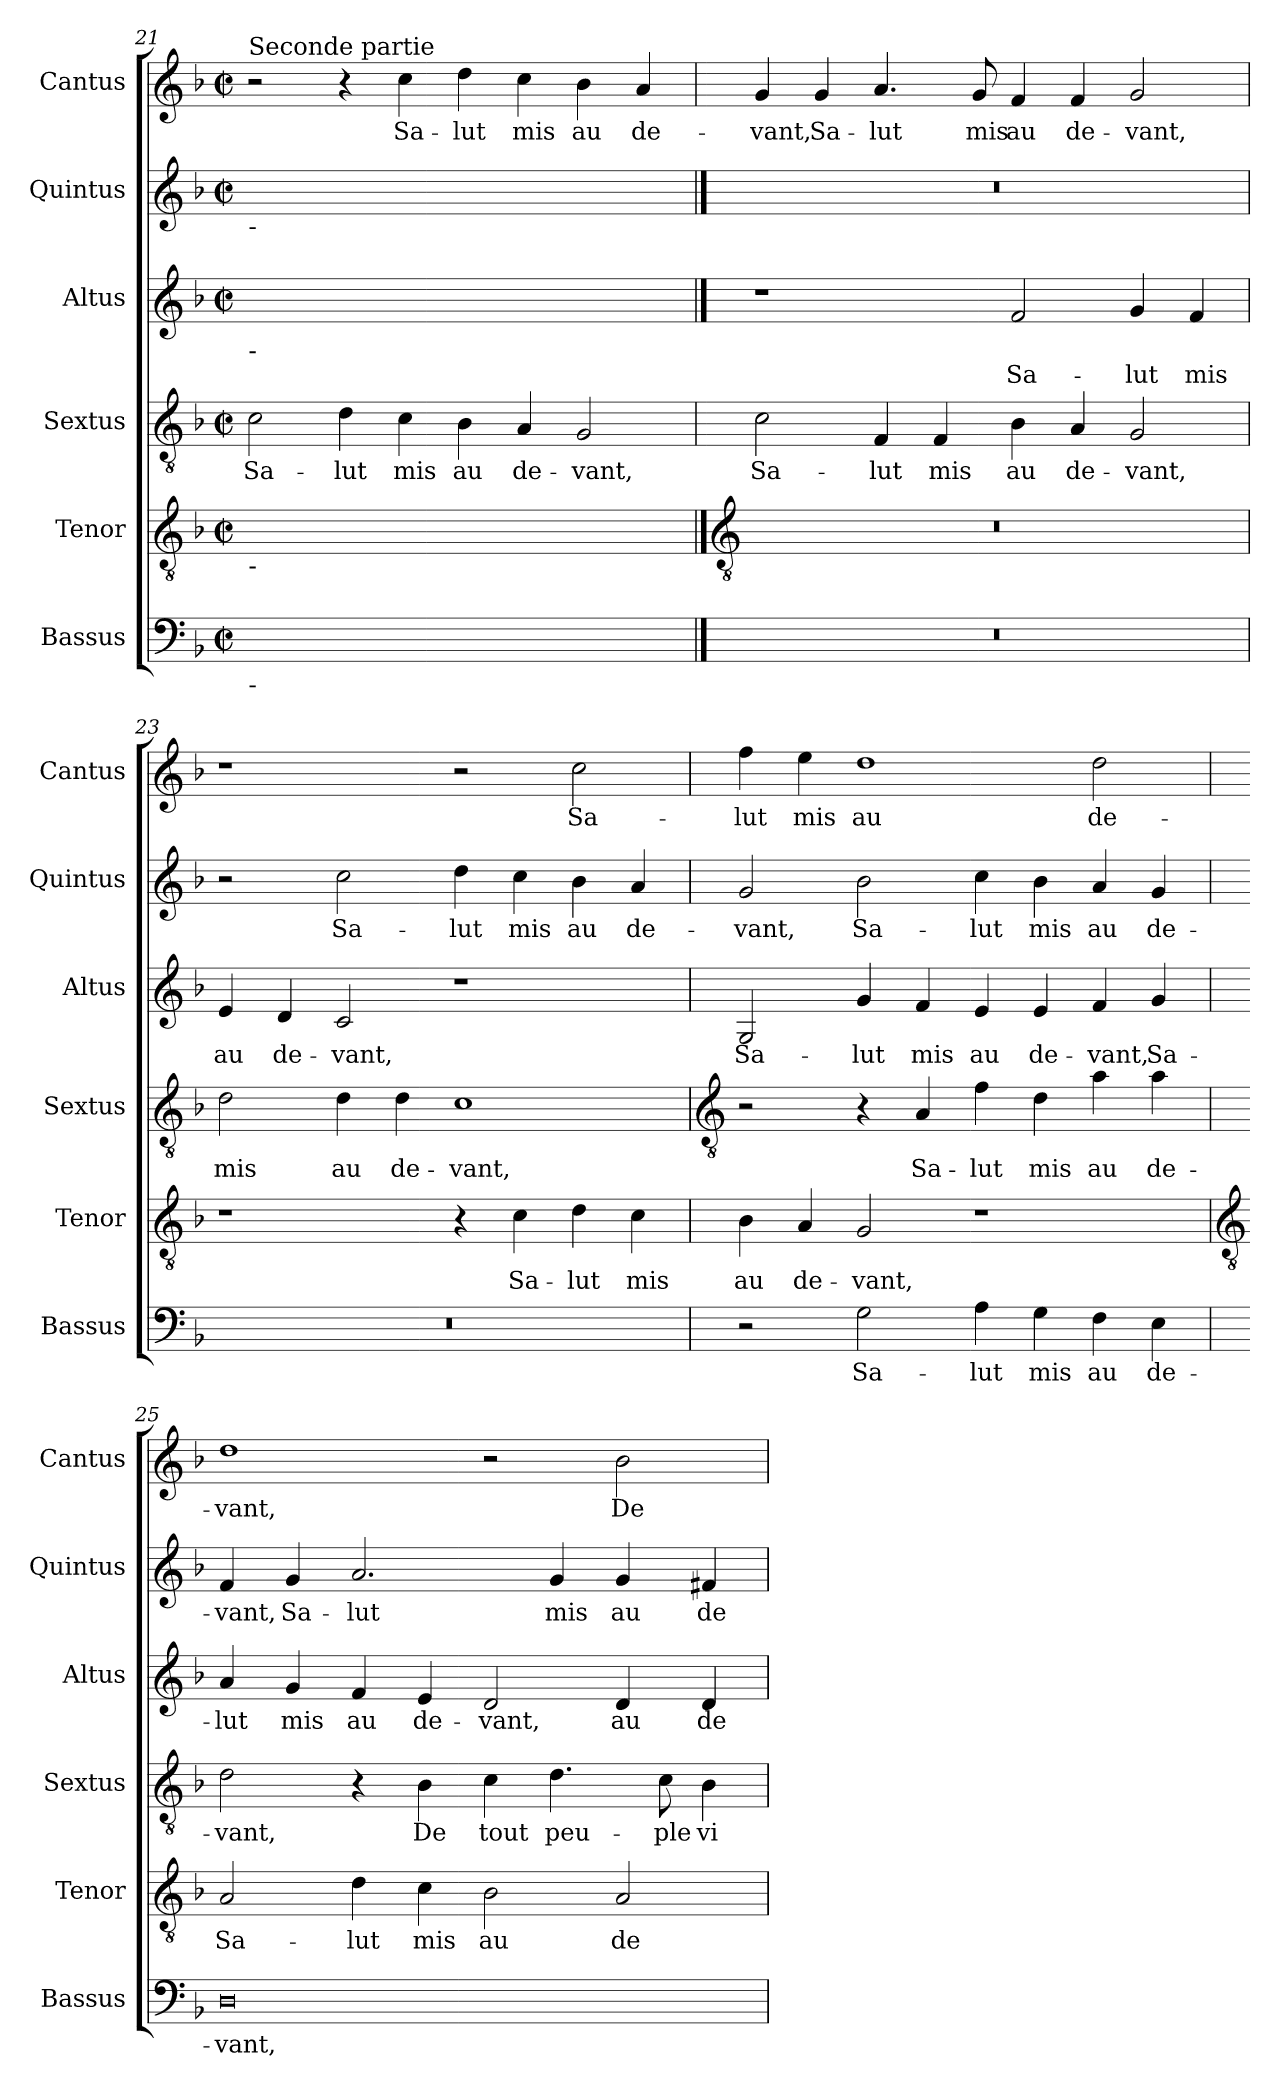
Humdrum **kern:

**kern	**text	**kern	**text	**kern	**text	**kern	**text	**kern	**text	**kern	**text
*part6	*part6	*part5	*part5	*part4	*part4	*part3	*part3	*part2	*part2	*part1	*part1
*staff6	*staff6	*staff5	*staff5	*staff4	*staff4	*staff3	*staff3	*staff2	*staff2	*staff1	*staff1
*I"Bassus	*	*I"Tenor	*	*I"Sextus	*	*I"Altus	*	*I"Quintus	*	*I"Cantus	*
*I'Bassus	*	*I'Tenor	*	*I'Sextus	*	*I'Altus	*	*I'Quintus	*	*I'Cantus	*
!!LO:LB:g=z
*clefF4	*	*clefGv2	*	*clefGv2	*	*clefG2	*	*clefG2	*	*clefG2	*
*k[b-]	*	*k[b-]	*	*k[b-]	*	*k[b-]	*	*k[b-]	*	*k[b-]	*
*F:	*	*F:	*	*F:	*	*F:	*	*F:	*	*F:	*
*M4/2	*	*M4/2	*	*M4/2	*	*M4/2	*	*M4/2	*	*M4/2	*
*met(c|)	*	*met(c|)	*	*met(c|)	*	*met(c|)	*	*met(c|)	*	*met(c|)	*
=21	=21	=21	=21	=21	=21	=21	=21	=21	=21	=21	=21
!	!	!	!	!	!	!	!	!	!	!LO:TX:a:t=Seconde partie	!
!	!	!	!	!	!	!	!	!LO:TX:b:t=-	!	!	!
!	!	!	!	!	!	!LO:TX:b:t=-	!	!	!	!	!
!	!	!LO:TX:b:t=-	!	!	!	!	!	!	!	!	!
!LO:TX:b:t=-	!	!	!	!	!	!	!	!	!	!	!
!	!LO:LY:b	!	!LO:LY:b	!	!LO:LY:b	!	!LO:LY:b	!	!LO:LY:b	!	!
0FFyy	-se.	0Fyy	-se.	2c	Sa-	0cyy	-se.	0fyy	-se.	2r	.
!	!	!	!	!	!LO:LY:b	!	!	!	!	!	!
.	.	.	.	4d	-lut	.	.	.	.	4r	.
!	!	!	!	!	!LO:LY:b	!	!	!	!	!	!LO:LY:b
.	.	.	.	4c	mis	.	.	.	.	4cc	Sa-
!	!	!	!	!	!LO:LY:b	!	!	!	!	!	!LO:LY:b
.	.	.	.	4B-	au	.	.	.	.	4dd	-lut
!	!	!	!	!	!LO:LY:b	!	!	!	!	!	!LO:LY:b
.	.	.	.	4A	de-	.	.	.	.	4cc	mis
!	!	!	!	!	!LO:LY:b	!	!	!	!	!	!LO:LY:b
.	.	.	.	2G	-vant,	.	.	.	.	4b-	au
!	!	!	!	!	!	!	!	!	!	!	!LO:LY:b
.	.	.	.	.	.	.	.	.	.	4a	de-
!!LO:LB:g=z
==22	=22	==22	=22	=22	=22	==22	=22	==22	=22	=22	=22
*	*	*clefGv2	*	*	*	*	*	*	*	*	*
!	!	!	!	!	!LO:LY:b	!	!	!	!	!	!LO:LY:b
0r	.	0r	.	2c	Sa-	1r	.	0r	.	4g	-vant,
!	!	!	!	!	!	!	!	!	!	!	!LO:LY:b
.	.	.	.	.	.	.	.	.	.	4g	Sa-
!	!	!	!	!	!LO:LY:b	!	!	!	!	!	!LO:LY:b
.	.	.	.	4F	-lut	.	.	.	.	4.a	-lut
!	!	!	!	!	!LO:LY:b	!	!	!	!	!	!
.	.	.	.	4F	mis	.	.	.	.	.	.
!	!	!	!	!	!	!	!	!	!	!	!LO:LY:b
.	.	.	.	.	.	.	.	.	.	8g	mis
!	!	!	!	!	!LO:LY:b	!	!LO:LY:b	!	!	!	!LO:LY:b
.	.	.	.	4B-	au	2f	Sa-	.	.	4f	au
!	!	!	!	!	!LO:LY:b	!	!	!	!	!	!LO:LY:b
.	.	.	.	4A	de-	.	.	.	.	4f	de-
!	!	!	!	!	!LO:LY:b	!	!LO:LY:b	!	!	!	!LO:LY:b
.	.	.	.	2G	-vant,	4g	-lut	.	.	2g	-vant,
!	!	!	!	!	!	!	!LO:LY:b	!	!	!	!
.	.	.	.	.	.	4f	mis	.	.	.	.
=23	=23	=23	=23	=23	=23	=23	=23	=23	=23	=23	=23
!	!	!	!	!	!LO:LY:b	!	!LO:LY:b	!	!	!	!
0r	.	1r	.	2d	mis	4e	au	2r	.	1r	.
!	!	!	!	!	!	!	!LO:LY:b	!	!	!	!
.	.	.	.	.	.	4d	de-	.	.	.	.
!	!	!	!	!	!LO:LY:b	!	!LO:LY:b	!	!LO:LY:b	!	!
.	.	.	.	4d	au	2c	-vant,	2cc	Sa-	.	.
!	!	!	!	!	!LO:LY:b	!	!	!	!	!	!
.	.	.	.	4d	de-	.	.	.	.	.	.
!	!	!	!	!	!LO:LY:b	!	!	!	!LO:LY:b	!	!
.	.	4r	.	1c	-vant,	1r	.	4dd	-lut	2r	.
!	!	!	!LO:LY:b	!	!	!	!	!	!LO:LY:b	!	!
.	.	4c	Sa-	.	.	.	.	4cc	mis	.	.
!	!	!	!LO:LY:b	!	!	!	!	!	!LO:LY:b	!	!LO:LY:b
.	.	4d	-lut	.	.	.	.	4b-	au	2cc	Sa-
!	!	!	!LO:LY:b	!	!	!	!	!	!LO:LY:b	!	!
.	.	4c	mis	.	.	.	.	4a	de-	.	.
!!LO:LB:g=z
=24	=24	=24	=24	=24	=24	=24	=24	=24	=24	=24	=24
*	*	*	*	*clefGv2	*	*	*	*	*	*	*
!	!	!	!LO:LY:b	!	!	!	!LO:LY:b	!	!LO:LY:b	!	!LO:LY:b
2r	.	4B-	au	2r	.	2G	Sa-	2g	-vant,	4ff	-lut
!	!	!	!LO:LY:b	!	!	!	!	!	!	!	!LO:LY:b
.	.	4A	de-	.	.	.	.	.	.	4ee	mis
!	!LO:LY:b	!	!LO:LY:b	!	!	!	!LO:LY:b	!	!LO:LY:b	!	!LO:LY:b
2G	Sa-	2G	-vant,	4r	.	4g	-lut	2b-	Sa-	1dd	au
!	!	!	!	!	!LO:LY:b	!	!LO:LY:b	!	!	!	!
.	.	.	.	4A	Sa-	4f	mis	.	.	.	.
!	!LO:LY:b	!	!	!	!LO:LY:b	!	!LO:LY:b	!	!LO:LY:b	!	!
4A	-lut	1r	.	4f	-lut	4e	au	4cc	-lut	.	.
!	!LO:LY:b	!	!	!	!LO:LY:b	!	!LO:LY:b	!	!LO:LY:b	!	!
4G	mis	.	.	4d	mis	4e	de-	4b-	mis	.	.
!	!LO:LY:b	!	!	!	!LO:LY:b	!	!LO:LY:b	!	!LO:LY:b	!	!LO:LY:b
4F	au	.	.	4a	au	4f	-vant,	4a	au	2dd	de-
!	!LO:LY:b	!	!	!	!LO:LY:b	!	!LO:LY:b	!	!LO:LY:b	!	!
4E	de-	.	.	4a	de-	4g	Sa-	4g	de-	.	.
!!LO:LB:g=z
=25	=25	=25	=25	=25	=25	=25	=25	=25	=25	=25	=25
*	*	*clefGv2	*	*	*	*	*	*	*	*	*
!	!LO:LY:b	!	!LO:LY:b	!	!LO:LY:b	!	!LO:LY:b	!	!LO:LY:b	!	!LO:LY:b
0D	-vant,	2A	Sa-	2d	-vant,	4a	-lut	4f	-vant,	1dd	-vant,
!	!	!	!	!	!	!	!LO:LY:b	!	!LO:LY:b	!	!
.	.	.	.	.	.	4g	mis	4g	Sa-	.	.
!	!	!	!LO:LY:b	!	!	!	!LO:LY:b	!	!LO:LY:b	!	!
.	.	4d	-lut	4r	.	4f	au	2.a	-lut	.	.
!	!	!	!LO:LY:b	!	!LO:LY:b	!	!LO:LY:b	!	!	!	!
.	.	4c	mis	4B-	De	4e	de-	.	.	.	.
!	!	!	!LO:LY:b	!	!LO:LY:b	!	!LO:LY:b	!	!	!	!
.	.	2B-	au	4c	tout	2d	-vant,	.	.	2r	.
!	!	!	!	!	!LO:LY:b	!	!	!	!LO:LY:b	!	!
.	.	.	.	4.d	peu-	.	.	4g	mis	.	.
!	!	!	!LO:LY:b	!	!	!	!LO:LY:b	!	!LO:LY:b	!	!LO:LY:b
.	.	2A	de-	.	.	4d	au	4g	au	2b-	De
!	!	!	!	!	!LO:LY:b	!	!	!	!	!	!
.	.	.	.	8c	-ple	.	.	.	.	.	.
!	!	!	!	!	!LO:LY:b	!	!LO:LY:b	!	!LO:LY:b	!	!
.	.	.	.	4B-	vi-	4d	de-	4f#X	de-	.	.
=	=	=	=	=	=	=	=	=	=	=	=
*-	*-	*-	*-	*-	*-	*-	*-	*-	*-	*-	*-
